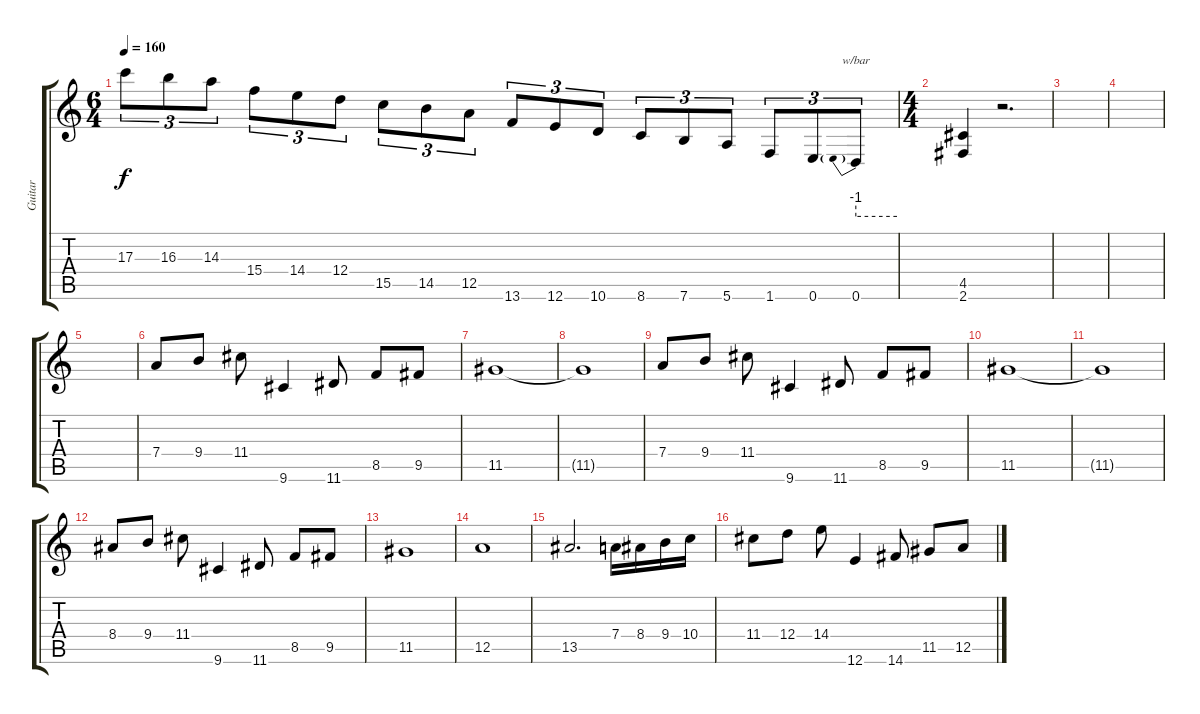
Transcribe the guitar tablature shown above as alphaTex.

\track ("Guitar" "Guitar") {instrument overdrivenguitar}
\staff {score tabs}
\tuning (E4 B3 G3 D3 A2 E2) {hide}
\ts (6 4)
\tempo 160
\clef g2
\ks c
17.3.8{tu (3 2) dy f} 16.3.8{tu (3 2)} 14.3.8{tu (3 2)} 15.4.8{tu (3 2)} 14.4.8{tu (3 2)} 12.4.8{tu (3 2)} 15.5.8{tu (3 2)} 14.5.8{tu (3 2)} 12.5.8{tu (3 2)} 13.6.8{tu (3 2)} 12.6.8{tu (3 2)} 10.6.8{tu (3 2)} 8.6.8{tu (3 2)} 7.6.8{tu (3 2)} 5.6.8{tu (3 2)} 1.6.8{tu (3 2)} 0.6.8{tu (3 2)} 0.6.8{tu (3 2) tbe (predive default 0 -4 60 -4)} |
\ts (4 4)
(4.5 2.6).4{volume 13} r.2{d} |
|
|
|
7.4.8 9.4.8 11.4.8 9.6.4 11.6.8 8.5.8 9.5.8 |
11.5.1 |
11.5{t}.1 |
7.4.8 9.4.8 11.4.8 9.6.4 11.6.8 8.5.8 9.5.8 |
11.5.1 |
11.5{t}.1 |
8.4.8 9.4.8 11.4.8 9.6.4 11.6.8 8.5.8 9.5.8 |
11.5.1 |
12.5.1 |
13.5.2{d} 7.4.16 8.4.16 9.4.16 10.4.16 |
11.4.8 12.4.8 14.4.8 12.6.4 14.6.8 11.5.8 12.5.8
